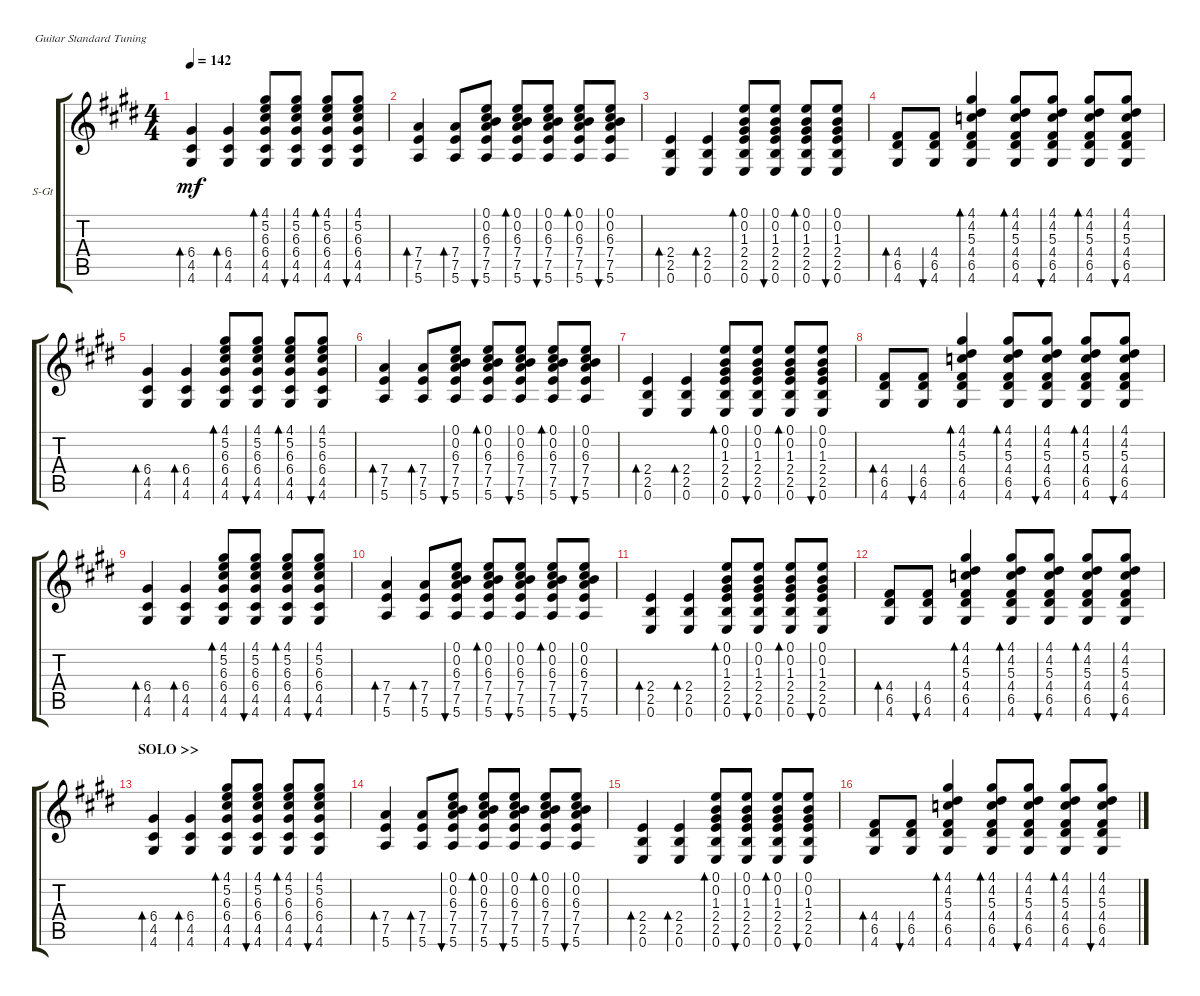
\defaultSystemsLayout 4
\bracketExtendMode groupsimilarinstruments
\firstSystemTrackNameOrientation horizontal
\otherSystemsTrackNameOrientation horizontal
\track ("Steel Guitar" "S-Gt") {instrument acousticguitarsteel}
\staff {score tabs}
\tuning (E4 B3 G3 D3 A2 E2)
\ts (4 4)
\tempo 142
\clef g2
\ks e
(4.6 4.5 6.4).4{bd 30 dy mf} (4.6 4.5 6.4).4{bd 30} (4.6 4.5 6.4 6.3 5.2 4.1).8{bd 30} (4.6 4.5 6.4 6.3 5.2 4.1).8{bu 30} (4.6 4.5 6.4 6.3 5.2 4.1).8{bd 30} (4.6 4.5 6.4 6.3 5.2 4.1).8{bu 30} |
(5.6 7.5 7.4).4{bd 30} (5.6 7.5 7.4).8{bd 30} (5.6 7.5 7.4 6.3 0.2 0.1).8{bu 30} (5.6 7.5 7.4 6.3 0.2 0.1).8{bd 30} (5.6 7.5 7.4 6.3 0.2 0.1).8{bu 30} (5.6 7.5 7.4 6.3 0.2 0.1).8{bd 30} (5.6 7.5 7.4 6.3 0.2 0.1).8{bu 30} |
(0.6 2.5 2.4).4{bd 30} (0.6 2.5 2.4).4{bd 30} (0.6 2.5 2.4 1.3 0.2 0.1).8{bd 30} (0.6 2.5 2.4 1.3 0.2 0.1).8{bu 30} (0.6 2.5 2.4 1.3 0.2 0.1).8{bd 30} (0.6 2.5 2.4 1.3 0.2 0.1).8{bu 30} |
(4.6 6.5 4.4).8{bd 30} (4.6 6.5 4.4).8{bu 30} (4.6 6.5 4.4 4.2 5.3 4.1).4{bd 30} (4.6 6.5 4.4 5.3 4.2 4.1).8{bd 30} (4.6 6.5 4.4 5.3 4.2 4.1).8{bu 30} (4.6 6.5 4.4 5.3 4.2 4.1).8{bd 30} (4.6 6.5 4.4 5.3 4.2 4.1).8{bu 30} |
(4.6 4.5 6.4).4{bd 30} (4.6 4.5 6.4).4{bd 30} (4.6 4.5 6.4 6.3 5.2 4.1).8{bd 30} (4.6 4.5 6.4 6.3 5.2 4.1).8{bu 30} (4.6 4.5 6.4 6.3 5.2 4.1).8{bd 30} (4.6 4.5 6.4 6.3 5.2 4.1).8{bu 30} |
(5.6 7.5 7.4).4{bd 30} (5.6 7.5 7.4).8{bd 30} (5.6 7.5 7.4 6.3 0.2 0.1).8{bu 30} (5.6 7.5 7.4 6.3 0.2 0.1).8{bd 30} (5.6 7.5 7.4 6.3 0.2 0.1).8{bu 30} (5.6 7.5 7.4 6.3 0.2 0.1).8{bd 30} (5.6 7.5 7.4 6.3 0.2 0.1).8{bu 30} |
(0.6 2.5 2.4).4{bd 30} (0.6 2.5 2.4).4{bd 30} (0.6 2.5 2.4 1.3 0.2 0.1).8{bd 30} (0.6 2.5 2.4 1.3 0.2 0.1).8{bu 30} (0.6 2.5 2.4 1.3 0.2 0.1).8{bd 30} (0.6 2.5 2.4 1.3 0.2 0.1).8{bu 30} |
(4.6 6.5 4.4).8{bd 30} (4.6 6.5 4.4).8{bu 30} (4.6 6.5 4.4 4.2 5.3 4.1).4{bd 30} (4.6 6.5 4.4 5.3 4.2 4.1).8{bd 30} (4.6 6.5 4.4 5.3 4.2 4.1).8{bu 30} (4.6 6.5 4.4 5.3 4.2 4.1).8{bd 30} (4.6 6.5 4.4 5.3 4.2 4.1).8{bu 30} |
(4.6 4.5 6.4).4{bd 30} (4.6 4.5 6.4).4{bd 30} (4.6 4.5 6.4 6.3 5.2 4.1).8{bd 30} (4.6 4.5 6.4 6.3 5.2 4.1).8{bu 30} (4.6 4.5 6.4 6.3 5.2 4.1).8{bd 30} (4.6 4.5 6.4 6.3 5.2 4.1).8{bu 30} |
(5.6 7.5 7.4).4{bd 30} (5.6 7.5 7.4).8{bd 30} (5.6 7.5 7.4 6.3 0.2 0.1).8{bu 30} (5.6 7.5 7.4 6.3 0.2 0.1).8{bd 30} (5.6 7.5 7.4 6.3 0.2 0.1).8{bu 30} (5.6 7.5 7.4 6.3 0.2 0.1).8{bd 30} (5.6 7.5 7.4 6.3 0.2 0.1).8{bu 30} |
(0.6 2.5 2.4).4{bd 30} (0.6 2.5 2.4).4{bd 30} (0.6 2.5 2.4 1.3 0.2 0.1).8{bd 30} (0.6 2.5 2.4 1.3 0.2 0.1).8{bu 30} (0.6 2.5 2.4 1.3 0.2 0.1).8{bd 30} (0.6 2.5 2.4 1.3 0.2 0.1).8{bu 30} |
(4.6 6.5 4.4).8{bd 30} (4.6 6.5 4.4).8{bu 30} (4.6 6.5 4.4 4.2 5.3 4.1).4{bd 30} (4.6 6.5 4.4 5.3 4.2 4.1).8{bd 30} (4.6 6.5 4.4 5.3 4.2 4.1).8{bu 30} (4.6 6.5 4.4 5.3 4.2 4.1).8{bd 30} (4.6 6.5 4.4 5.3 4.2 4.1).8{bu 30} |
\section ("" "SOLO >>")
(4.6 4.5 6.4).4{bd 30} (4.6 4.5 6.4).4{bd 30} (4.6 4.5 6.4 6.3 5.2 4.1).8{bd 30} (4.6 4.5 6.4 6.3 5.2 4.1).8{bu 30} (4.6 4.5 6.4 6.3 5.2 4.1).8{bd 30} (4.6 4.5 6.4 6.3 5.2 4.1).8{bu 30} |
(5.6 7.5 7.4).4{bd 30} (5.6 7.5 7.4).8{bd 30} (5.6 7.5 7.4 6.3 0.2 0.1).8{bu 30} (5.6 7.5 7.4 6.3 0.2 0.1).8{bd 30} (5.6 7.5 7.4 6.3 0.2 0.1).8{bu 30} (5.6 7.5 7.4 6.3 0.2 0.1).8{bd 30} (5.6 7.5 7.4 6.3 0.2 0.1).8{bu 30} |
(0.6 2.5 2.4).4{bd 30} (0.6 2.5 2.4).4{bd 30} (0.6 2.5 2.4 1.3 0.2 0.1).8{bd 30} (0.6 2.5 2.4 1.3 0.2 0.1).8{bu 30} (0.6 2.5 2.4 1.3 0.2 0.1).8{bd 30} (0.6 2.5 2.4 1.3 0.2 0.1).8{bu 30} |
(4.6 6.5 4.4).8{bd 30} (4.6 6.5 4.4).8{bu 30} (4.6 6.5 4.4 4.2 5.3 4.1).4{bd 30} (4.6 6.5 4.4 5.3 4.2 4.1).8{bd 30} (4.6 6.5 4.4 5.3 4.2 4.1).8{bu 30} (4.6 6.5 4.4 5.3 4.2 4.1).8{bd 30} (4.6 6.5 4.4 5.3 4.2 4.1).8{bu 30}
